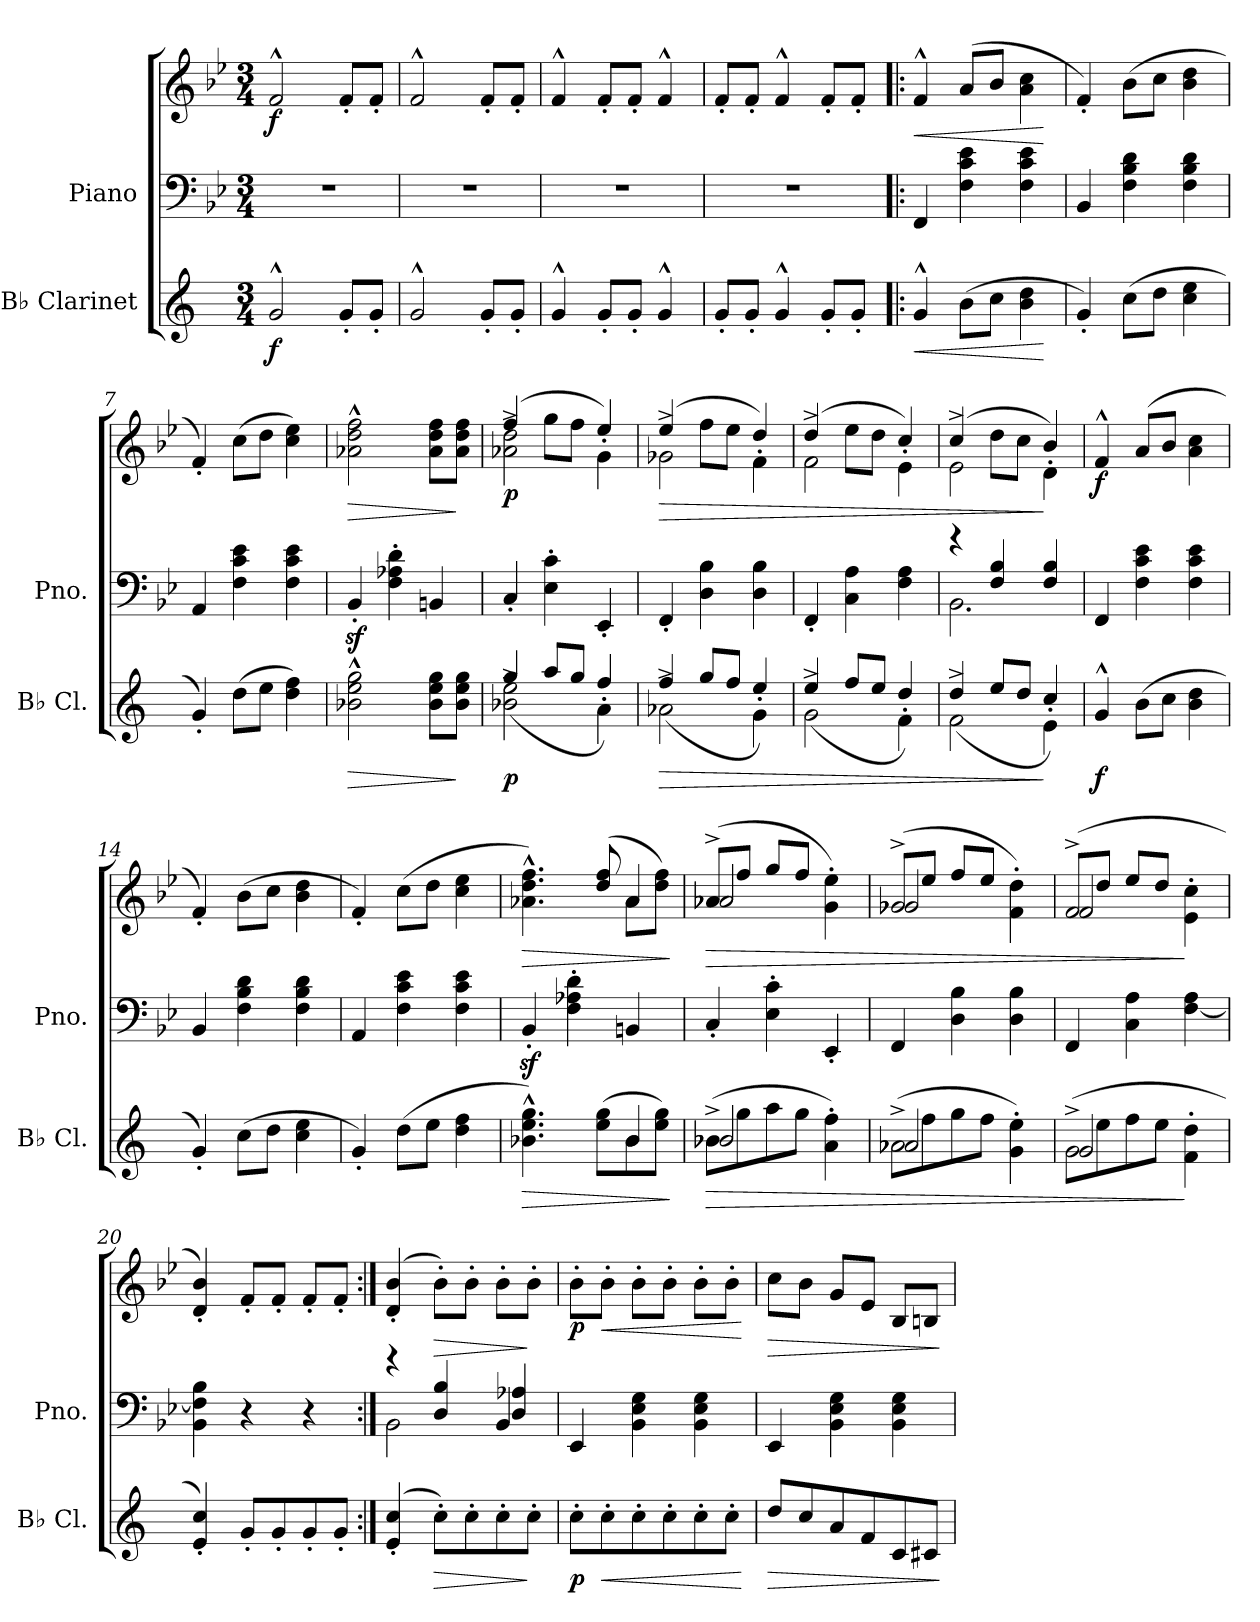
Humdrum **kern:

**kern	**dynam	**kern	**kern	**dynam
*part2	*part2	*part1	*part1	*part1
*staff3	*staff3	*staff2	*staff1	*staff1/2
*I"B♭ Clarinet	*	*I"Piano	*	*
*I'B♭ Cl.	*	*I'Pno.	*	*
*clefG2	*	*clefF4	*clefG2	*
*ITrd1c2	*	*	*	*
*k[b-e-]	*	*k[b-e-]	*k[b-e-]	*
*M3/4	*	*M3/4	*M3/4	*
*MM220	*	*MM220	*MM220	*
=1	=1	=1	=1	=1
!	!LO:DY:b	!	!	!LO:DY:b
2f^^/	f	2.r	2f^^/	f
8f'/L	.	.	8f'/L	.
8f'/J	.	.	8f'/J	.
=2	=2	=2	=2	=2
2f^^/	.	2.r	2f^^/	.
8f'/L	.	.	8f'/L	.
8f'/J	.	.	8f'/J	.
=3	=3	=3	=3	=3
4f^^/	.	2.r	4f^^/	.
8f'/L	.	.	8f'/L	.
8f'/J	.	.	8f'/J	.
4f^^/	.	.	4f^^/	.
=4	=4	=4	=4	=4
8f'/L	.	2.r	8f'/L	.
8f'/J	.	.	8f'/J	.
4f^^/	.	.	4f^^/	.
8f'/L	.	.	8f'/L	.
8f'/J	.	.	8f'/J	.
=5!|:	=5!|:	=5!|:	=5!|:	=5!|:
!	!LO:HP:b	!	!	!LO:HP:b
4f^^/	<	4FF/	4f^^/	<
(>8a\L	.	4F\ 4c\ 4e-\	(>8a/L	.
8b-\J	.	.	8b-/J	.
4a\ 4cc\	.	4F\ 4c\ 4e-\	4a\ 4cc\	.
.	[	.	.	[
=6	=6	=6	=6	=6
4f'/)	.	4BB-/	4f'/)	.
(>8b-\L	.	4F\ 4B-\ 4d\	(>8b-\L	.
8cc\J	.	.	8cc\J	.
4b-\ 4dd\	.	4F\ 4B-\ 4d\	4b-\ 4dd\	.
=7	=7	=7	=7	=7
4f'/)	.	4AA/	4f'/)	.
(>8cc\L	.	4F\ 4c\ 4e-\	(>8cc\L	.
8dd\J	.	.	8dd\J	.
4cc\ 4ee-\)	.	4F\ 4c\ 4e-\	4cc\ 4ee-\)	.
=8	=8	=8	=8	=8
!	!LO:HP:b	!	!	!LO:HP:b
2a-X\^^ 2dd\^^ 2ff\^^	>	4BB-z>'/	2a-X\^^ 2dd\^^ 2ff\^^	>
.	.	4F\' 4A-X\' 4d\'	.	.
8a-\ 8dd\ 8ff\L	.	4BBn/	8a-\ 8dd\ 8ff\L	.
8a-\ 8dd\ 8ff\J	]	.	8a-\ 8dd\ 8ff\J	]
=9	=9	=9	=9	=9
*^	*	*	*^	*
!	!	!LO:DY:b	!	!	!	!LO:DY:b
2a-X\^ 2dd\^	(>4ff/	p	4C'/	2a-X\^ 2dd\^	(>4ff/	p
.	8gg/L	.	4E-\' 4c\'	.	8gg\L	.
.	8ff/J	.	.	.	8ff\J	.
4g\	4ee-'/)	.	4EE-'/	4g\	4ee-'/)	.
!!LO:LB:g=z	!!
=10	=10	=10	=10	=10	=10	=10
!	!	!LO:HP:b	!	!	!	!LO:HP:b
2g-X^\	(>4ee-/	>	4FF'/	2g-X^\	(>4ee-/	>
.	8ff/L	.	4D\ 4B-\	.	8ff\L	.
.	8ee-/J	.	.	.	8ee-\J	.
4f\	4dd'/)	.	4D\ 4B-\	4f\	4dd'/)	.
=11	=11	=11	=11	=11	=11	=11
2f^\	(>4dd/	.	4FF'/	2f^\	(>4dd/	.
.	8ee-/L	.	4C\ 4A\	.	8ee-\L	.
.	8dd/J	.	.	.	8dd\J	.
4e-\	4cc'/)	.	4F\ 4A\	4e-\	4cc'/)	.
=12	=12	=12	=12	=12	=12	=12
*	*	*	*^	*	*	*
2e-^\	(>4cc/	.	2.BB-\	4rg	2e-^\	(>4cc/	.
.	8dd/L	.	.	4F/ 4B-/	.	8dd\L	.
.	8cc/J	.	.	.	.	8cc\J	.
4d\	4b-'/)	]	.	4F/ 4B-/	4d\	4b-'/)	]
=13	=13	=13	=13	=13	=13	=13	=13
!	!	!LO:DY:b	!	!	!	!	!LO:DY:b
*v	*v	*	*	*	*	*	*
*	*	*v	*v	*	*	*
*	*	*	*v	*v	*
4f^^/	f	4FF/	4f^^/	f
(>8a\L	.	4F\ 4c\ 4e-\	(>8a/L	.
8b-\J	.	.	8b-/J	.
4a\ 4cc\	.	4F\ 4c\ 4e-\	4a\ 4cc\	.
=14	=14	=14	=14	=14
4f'/)	.	4BB-/	4f'/)	.
(>8b-\L	.	4F\ 4B-\ 4d\	(>8b-\L	.
8cc\J	.	.	8cc\J	.
4b-\ 4dd\	.	4F\ 4B-\ 4d\	4b-\ 4dd\	.
=15	=15	=15	=15	=15
4f'/)	.	4AA/	4f'/)	.
(>8cc\L	.	4F\ 4c\ 4e-\	(>8cc\L	.
8dd\J	.	.	8dd\J	.
4cc\ 4ee-\	.	4F\ 4c\ 4e-\	4cc\ 4ee-\	.
=16	=16	=16	=16	=16
!	!LO:HP:b	!	!	!LO:HP:b
*^	*	*	*^	*
4.a-X\^^ 4.dd\^^ 4.ff\^^)	2ryy	>	4BB-z>'/	4.a-X\^^ 4.dd\^^ 4.ff\^^)	2ryy	>
.	.	.	4F\' 4A-X\' 4d\'	.	.	.
(>8dd\ 8ff\L	.	.	.	(>8dd/ 8ff/	.	.
8a-\	4a-/	.	4BBn/	8a-\L	4a-/	.
8dd\ 8ff\J)	.	.	.	8dd\ 8ff\J)	.	.
*v	*v	*	*	*v	*v	*
.	]	.	.	]
=17	=17	=17	=17	=17
!LO:N:head=open	!LO:HP:b	!	!LO:N:head=open	!LO:HP:b
*^	*	*	*^	*
(>8a-X^\L	2a-/	>	4C'/	(>8a-X^/L	2a-/	>
8ff\	.	.	.	8ff/J	.	.
8gg\	.	.	4E-\' 4c\'	8gg/L	.	.
8ff\J	.	.	.	8ff/J	.	.
4g\' 4ee-\')	4ryy	.	4EE-'/	4g\' 4ee-\')	4ryy	.
=18	=18	=18	=18	=18	=18	=18
!LO:N:head=open	!	!	!	!LO:N:head=open	!	!
(>8g-X^\L	2g-/	.	4FF/	(>8g-X^/L	2g-/	.
8ee-\	.	.	.	8ee-/J	.	.
8ff\	.	.	4D\ 4B-\	8ff/L	.	.
8ee-\J	.	.	.	8ee-/J	.	.
4f\' 4dd\')	4ryy	.	4D\ 4B-\	4f\' 4dd\')	4ryy	.
!!LO:LB:g=z	!!
=19	=19	=19	=19	=19	=19	=19
!LO:N:head=open	!	!	!	!LO:N:head=open	!	!
(>8f^\L	2f/	.	4FF/	(>8f^/L	2f/	.
8dd\	.	.	.	8dd/J	.	.
8ee-\	.	.	4C\ 4A\	8ee-/L	.	.
8dd\J	.	.	.	8dd/J	.	.
4e-\' 4cc\'	4ryy	]	[4F\ 4A\	4e-\' 4cc\'	4ryy	]
*v	*v	*	*	*v	*v	*
=20	=20	=20	=20	=20
4d/' 4b-/')	.	4BB-\ 4F\] 4B-\	4d/' 4b-/')	.
8f'/L	.	4r	8f'/L	.
8f'/	.	.	8f'/J	.
8f'/	.	4r	8f'/L	.
8f'/J	.	.	8f'/J	.
=21:|!	=21:|!	=21:|!	=21:|!	=21:|!
*	*	*^	*	*
(>4d/' 4b-/'	.	2BB-\	4rg	(>4d/' 4b-/'	.
!	!LO:HP:b	!	!	!	!LO:HP:b
8b-'\L)	>	.	4D/ 4B-/	8b-'\L)	>
8b-'\	.	.	.	8b-'\J	.
8b-'\	.	4BB-/	4D/ 4A-X/	8b-'\L	.
8b-'\J	]	.	.	8b-'\J	]
*	*	*v	*v	*	*
=22	=22	=22	=22	=22
!	!LO:DY:b	!	!	!LO:DY:b
8b-'\L	p	4EE-/	8b-'\L	p
!	!LO:HP:b	!	!	!LO:HP:b
8b-'\	<	.	8b-'\J	<
8b-'\	.	4BB-\ 4E-\ 4G\	8b-'\L	.
8b-'\	.	.	8b-'\J	.
8b-'\	.	4BB-\ 4E-\ 4G\	8b-'\L	.
8b-'\J	.	.	8b-'\J	.
.	[	.	.	[
=23	=23	=23	=23	=23
!	!LO:HP:b	!	!	!LO:HP:b
8cc/L	>	4EE-/	8cc\L	>
8b-/	.	.	8b-\J	.
8g/	.	4BB-\ 4E-\ 4G\	8g/L	.
8e-/	.	.	8e-/J	.
8B-/	.	4BB-\ 4E-\ 4G\	8B-/L	.
8Bn/J	.	.	8Bn/J	.
.	]	.	.	]
=	=	=	=	=
*-	*-	*-	*-	*-
